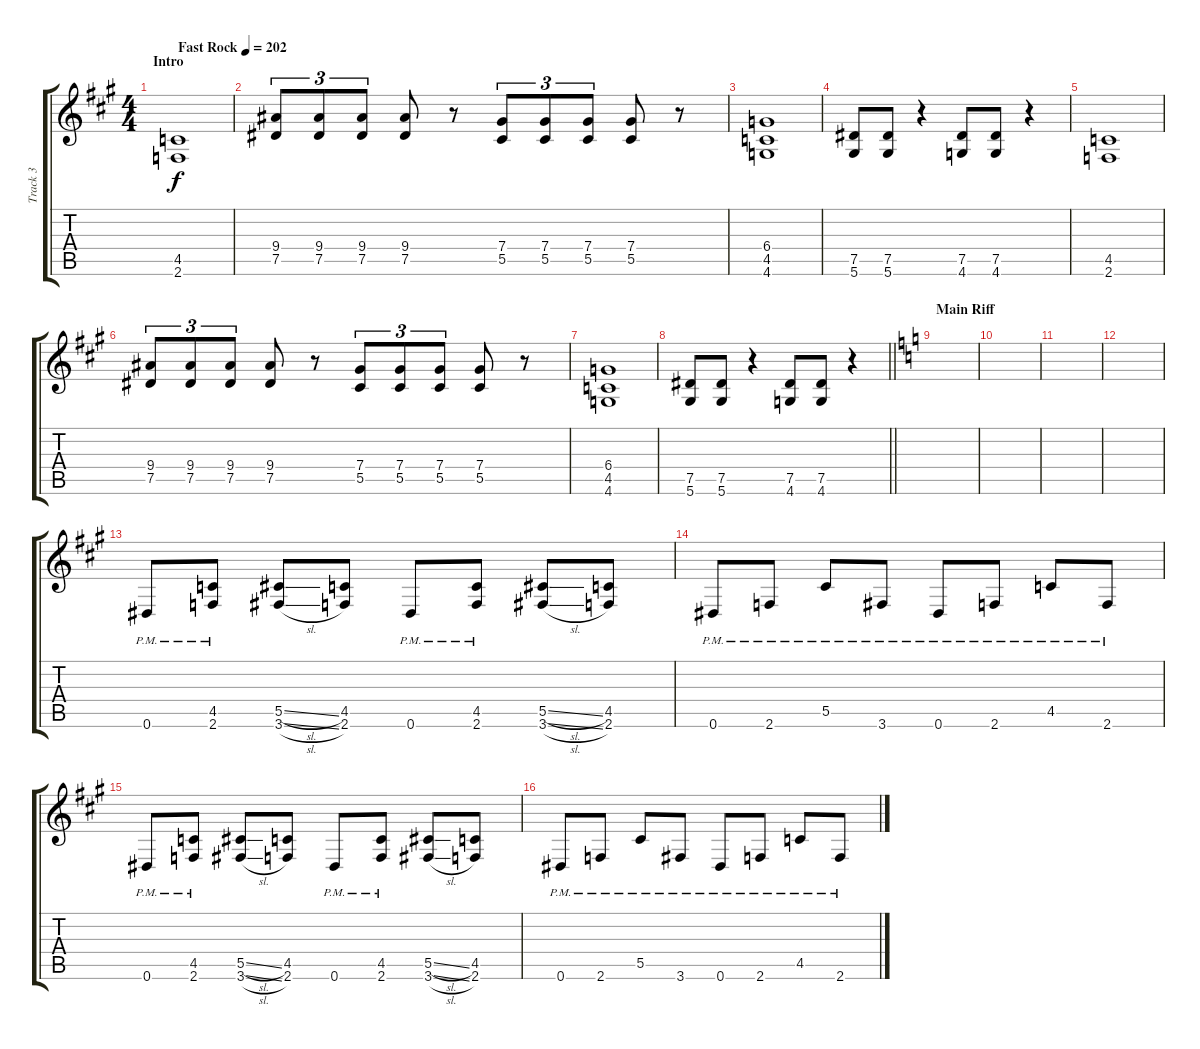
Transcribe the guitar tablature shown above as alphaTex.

\track ("Track 3" "Track 3") {instrument distortionguitar}
\staff {score tabs}
\tuning (Eb4 Bb3 Gb3 Db3 Ab2 Eb2) {hide}
\ts (4 4)
\section ("" "Intro")
\tempo (202 "Fast Rock")
\clef g2
\ks a
(4.5 2.6).1{dy f instrument distortionguitar} |
(9.4 7.5).8{tu (3 2)} (9.4 7.5).8{tu (3 2)} (9.4 7.5).8{tu (3 2)} (9.4 7.5).8 r.8 (7.4 5.5).8{tu (3 2)} (7.4 5.5).8{tu (3 2)} (7.4 5.5).8{tu (3 2)} (7.4 5.5).8 r.8 |
(6.4 4.5 4.6).1 |
(7.5 5.6).8 (7.5 5.6).8 r.4 (7.5 4.6).8 (7.5 4.6).8 r.4 |
(4.5 2.6).1 |
(9.4 7.5).8{tu (3 2)} (9.4 7.5).8{tu (3 2)} (9.4 7.5).8{tu (3 2)} (9.4 7.5).8 r.8 (7.4 5.5).8{tu (3 2)} (7.4 5.5).8{tu (3 2)} (7.4 5.5).8{tu (3 2)} (7.4 5.5).8 r.8 |
(6.4 4.5 4.6).1 |
\barLineRight lightlight
(7.5 5.6).8 (7.5 5.6).8 r.4 (7.5 4.6).8 (7.5 4.6).8 r.4 |
\section ("" "Main Riff")
\ks c
|
|
|
|
\ks a
0.6{pm}.8 (4.5{pm} 2.6{pm}).8 (5.5{sl} 3.6{sl}).8 (4.5 2.6).8 0.6{pm}.8 (4.5{pm} 2.6{pm}).8 (5.5{sl} 3.6{sl}).8 (4.5 2.6).8 |
0.6{pm}.8 2.6{pm}.8 5.5{pm}.8 3.6{pm}.8 0.6{pm}.8 2.6{pm}.8 4.5{pm}.8 2.6{pm}.8 |
0.6{pm}.8 (4.5{pm} 2.6{pm}).8 (5.5{sl} 3.6{sl}).8 (4.5 2.6).8 0.6{pm}.8 (4.5{pm} 2.6{pm}).8 (5.5{sl} 3.6{sl}).8 (4.5 2.6).8 |
0.6{pm}.8 2.6{pm}.8 5.5{pm}.8 3.6{pm}.8 0.6{pm}.8 2.6{pm}.8 4.5{pm}.8 2.6{pm}.8
